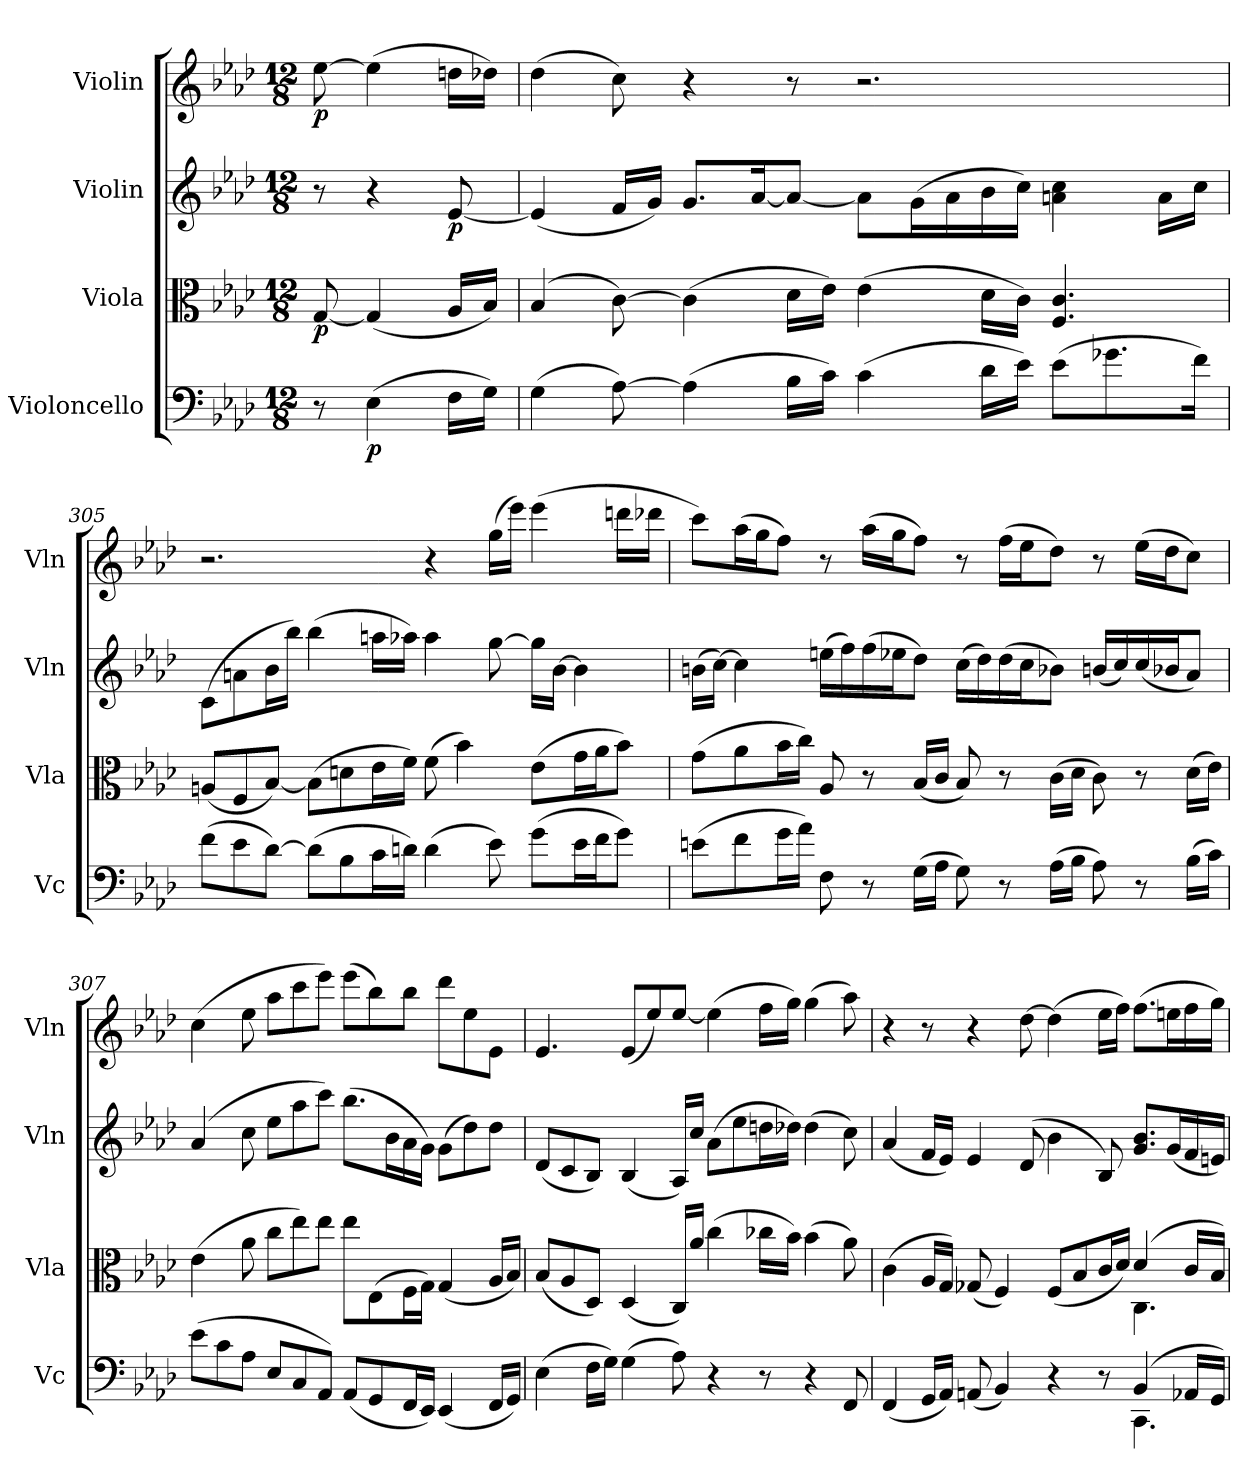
**kern	**dynam	**kern	**dynam	**kern	**dynam	**kern	**dynam
*part4	*part4	*part3	*part3	*part2	*part2	*part1	*part1
*staff4	*staff4	*staff3	*staff3	*staff2	*staff2	*staff1	*staff1
*I"Violoncello	*	*I"Viola	*	*I"Violin	*	*I"Violin	*
*I'Vc	*	*I'Vla	*	*I'Vln	*	*I'Vln	*
*clefF4	*	*clefC3	*	*clefG2	*	*clefG2	*
*k[b-e-a-d-]	*	*k[b-e-a-d-]	*	*k[b-e-a-d-]	*	*k[b-e-a-d-]	*
*M12/8	*	*M12/8	*	*M12/8	*	*M12/8	*
=	=	=	=	=	=	=	=
8r	.	[8G	p	8r	.	[8ee-	p
(4E-	p	(4G]	.	4r	.	(4ee-]	.
16F\LL	.	16A-/LL	.	[8e-	p	16ddn\LL	.
16G\JJ)	.	16B-/JJ)	.	.	.	16dd-X\JJ)	.
=304	=304	=304	=304	=304	=304	=304	=304
(4G	.	(4B-	.	(4e-]	.	(4dd-	.
[8A-)	.	[8c)	.	16f/LL	.	8cc)	.
.	.	.	.	16g/JJ)	.	.	.
(4A-]	.	(4c]	.	8.g/L	.	4r	.
.	.	.	.	[16a-/K	.	.	.
16B-\LL	.	16d-\LL	.	8a-/J_	.	8r	.
16c\JJ)	.	16e-\JJ)	.	.	.	.	.
(4c	.	(4e-	.	8a-\L]	.	2.r	.
.	.	.	.	(16g\L	.	.	.
.	.	.	.	16a-\	.	.	.
16d-\LL	.	16d-\LL	.	16b-\	.	.	.
16e-\JJ)	.	16c\JJ)	.	16cc\JJ)	.	.	.
(8e-\L	.	4.F 4.c	.	4an 4cc	.	.	.
8.g-X\	.	.	.	.	.	.	.
.	.	.	.	16a\LL	.	.	.
16f\Jk)	.	.	.	16cc\JJ	.	.	.
=305	=305	=305	=305	=305	=305	=305	=305
(8f\L	.	(8An/L	.	(8c\L	.	2.r	.
8e-\	.	8F/	.	8an\	.	.	.
[8d-\J)	.	[8B-/J)	.	16b-\L	.	.	.
.	.	.	.	16bb-\JJ)	.	.	.
(8d-\L]	.	(8B-\L]	.	(4bb-	.	.	.
8B-\	.	8dn\	.	.	.	.	.
16c\L	.	16e-\L	.	16aan\LL	.	.	.
16dn\JJ)	.	16f\JJ)	.	16aa-X\JJ)	.	.	.
(4d	.	(8f	.	4aa-	.	4r	.
.	.	4b-)	.	.	.	.	.
8e-)	.	.	.	[8gg	.	(16gg\LL	.
.	.	.	.	.	.	16eee-\JJ)	.
(8g\L	.	(8e-\L	.	16gg\LL]	.	(4eee-	.
.	.	.	.	[16b-\JJ	.	.	.
16e-\L	.	16g\L	.	4b-]	.	.	.
16f\J	.	16a-\J	.	.	.	.	.
8g\J)	.	8b-\J)	.	.	.	16dddn\LL	.
.	.	.	.	.	.	16ddd-X\JJ	.
=306	=306	=306	=306	=306	=306	=306	=306
(8en\L	.	(8g\L	.	(16bn\LL	.	8ccc\L)	.
.	.	.	.	[16cc\JJ)	.	.	.
8f\	.	8a-\	.	4cc]	.	(16aa-\L	.
.	.	.	.	.	.	16gg\J	.
16g\L	.	16b-\L	.	.	.	8ff\J)	.
16a-\JJ)	.	16cc\JJ)	.	.	.	.	.
8F	.	8A-	.	(16een\LL	.	8r	.
.	.	.	.	16ff\)	.	.	.
8r	.	8r	.	(16ff\	.	(16aa-\LL	.
.	.	.	.	16ee-X\J	.	16gg\J	.
(16G\LL	.	(16B-/LL	.	8dd-\J)	.	8ff\J)	.
16A-\JJ	.	16c/JJ	.	.	.	.	.
8G)	.	8B-)	.	(16cc\LL	.	8r	.
.	.	.	.	16dd-\)	.	.	.
8r	.	8r	.	(16dd-\	.	(16ff\LL	.
.	.	.	.	16cc\J	.	16ee-\J	.
(16A-\LL	.	(16c\LL	.	8b-X\J)	.	8dd-\J)	.
16B-\JJ	.	16d-\JJ	.	.	.	.	.
8A-)	.	8c)	.	(16bn/LL	.	8r	.
.	.	.	.	16cc/)	.	.	.
8r	.	8r	.	(16cc/	.	(16ee-\LL	.
.	.	.	.	16b-X/J	.	16dd-\J	.
(16B-\LL	.	(16d-\LL	.	8a-/J)	.	8cc\J)	.
16c\JJ)	.	16e-\JJ)	.	.	.	.	.
=307	=307	=307	=307	=307	=307	=307	=307
(8e-\L	.	(4e-	.	(4a-	.	(4cc	.
8c\	.	.	.	.	.	.	.
8A-\J	.	8a-	.	8cc	.	8ee-	.
8E-/L	.	8cc\L	.	8ee-\L	.	8aa-\L	.
8C/	.	8ee-\)	.	8aa-\	.	8ccc\	.
8AA-/J)	.	8ee-\J	.	8ccc\J)	.	8eee-\J)	.
(8AA-/L	.	8ee-\L	.	(8.bb-\L	.	(8eee-\L	.
8GG/	.	(8E-\	.	.	.	8bb-\)	.
.	.	.	.	16b-\L	.	.	.
16FF/L	.	16F\L	.	16a-\	.	8bb-\J	.
16EE-/JJ)	.	16G\JJ)	.	16g\JJ)	.	.	.
(4EE-	.	(4G	.	(8g\L	.	8ddd-\L	.
.	.	.	.	8dd-\)	.	8ee-\	.
16FF/LL	.	16A-/LL	.	8dd-\J	.	8e-\J	.
16GG/JJ)	.	16B-/JJ)	.	.	.	.	.
=308	=308	=308	=308	=308	=308	=308	=308
(4E-	.	(8B-/L	.	(8d-/L	.	4.e-	.
.	.	8A-/	.	8c/	.	.	.
16F\LL	.	8D-/J)	.	8B-/J)	.	.	.
16G\JJ)	.	.	.	.	.	.	.
(4G	.	(4D-	.	(4B-	.	(8e-/L	.
.	.	.	.	.	.	8ee-/)	.
8A-)	.	16C/LL)	.	16A-/LL)	.	[8ee-/J	.
.	.	16a-/JJ	.	16cc/JJ	.	.	.
4r	.	(4cc	.	(8a-\L	.	(4ee-]	.
.	.	.	.	8ee-\	.	.	.
8r	.	16cc-X\LL	.	16ddn\L	.	16ff\LL	.
.	.	16b-\JJ)	.	16dd-X\JJ)	.	16gg\JJ)	.
4r	.	(4b-	.	(4dd-	.	(4gg	.
8FF	.	8a-)	.	8cc)	.	8aa-)	.
=309	=309	=309	=309	=309	=309	=309	=309
*^	*	*^	*	*	*	*	*
(4FF	1ryy	.	(4c	1ryy	.	(4a-	.	4r	.
16GG/LL	.	.	16A-/LL	.	.	16f/LL	.	8r	.
16AA-/JJ)	.	.	16G/JJ)	.	.	16e-/JJ)	.	.	.
(8AAn	.	.	(8G-X	.	.	4e-	.	4r	.
4BB-)	.	.	4F)	.	.	.	.	.	.
.	.	.	.	.	.	(8d-	.	[8dd-	.
4r	.	.	(8F/L	.	.	4b-	.	(4dd-]	.
.	.	.	8B-/	.	.	.	.	.	.
8r	8ryy	.	16c/L	8ryy	.	8B-)	.	16ee-\LL	.
.	.	.	16d-/JJ)	.	.	.	.	16ff\JJ)	.
(4BB-	4.CC	.	(4d-	4.C	.	8.g/ 8.b-/L	.	(8.ff\L	.
.	.	.	.	.	.	(16g/L	.	16een\L	.
16AA-X/LL	.	.	16c/LL	.	.	16f/	.	16ff\	.
16GG/JJ)	.	.	16B-/JJ)	.	.	16en/JJ)	.	16gg\JJ)	.
*v	*v	*	*	*	*	*	*	*	*
*	*	*v	*v	*	*	*	*	*
=	=	=	=	=	=	=	=
*-	*-	*-	*-	*-	*-	*-	*-
